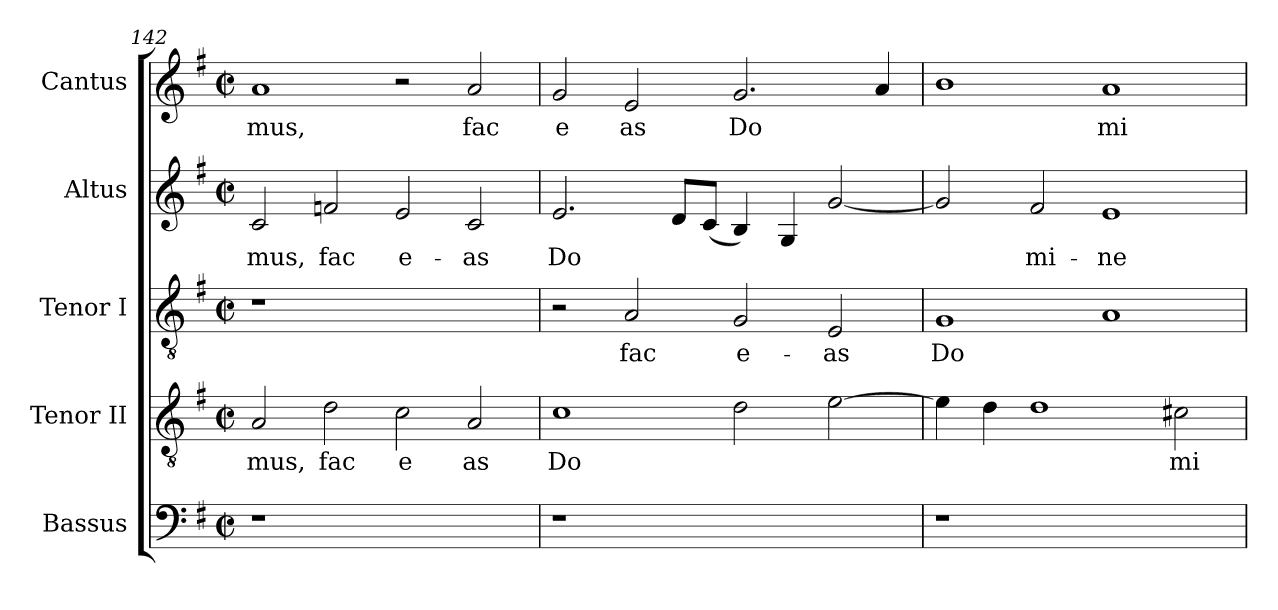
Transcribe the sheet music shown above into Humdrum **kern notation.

**kern	**kern	**text	**kern	**text	**kern	**text	**kern	**text
*part5	*part4	*part4	*part3	*part3	*part2	*part2	*part1	*part1
*staff5	*staff4	*staff4	*staff3	*staff3	*staff2	*staff2	*staff1	*staff1
*I"Bassus	*I"Tenor II	*	*I"Tenor I	*	*I"Altus	*	*I"Cantus	*
*I'B	*I'T II	*	*I'T I	*	*I'A	*	*I'C	*
*clefF4	*clefGv2	*	*clefGv2	*	*clefG2	*	*clefG2	*
*k[f#]	*k[f#]	*	*k[f#]	*	*k[f#]	*	*k[f#]	*
*G:	*G:	*	*G:	*	*G:	*	*G:	*
*M2/2	*M2/2	*	*M2/2	*	*M2/2	*	*M2/2	*
*met(c|)	*met(c|)	*	*met(c|)	*	*met(c|)	*	*met(c|)	*
=142	=142	=142	=142	=142	=142	=142	=142	=142
!	!	!LO:LY:b:cj	!	!	!	!LO:LY:b:cj	!	!LO:LY:b:cj
1r	2A/	mus,	1r	.	2c/	-mus,	1a	mus,
!	!	!LO:LY:b:cj	!	!	!	!LO:LY:b:cj	!	!
.	2d\	fac	.	.	2fn/	fac	.	.
!	!	!LO:LY:b:cj	!	!	!	!LO:LY:b:cj	!	!
1ryy	2c\	e	1ryy	.	2e/	e-	2r	.
!	!	!LO:LY:b:cj	!	!	!	!LO:LY:b:cj	!	!LO:LY:b:cj
.	2A/	as	.	.	2c/	-as	2a/	fac
!!LO:PB:g=z
=143	=143	=143	=143	=143	=143	=143	=143	=143
!	!	!LO:LY:b:cj	!	!	!	!LO:LY:b:cj	!	!LO:LY:b:cj
1r	1c	Do	2r	.	2.e/	Do-	2g/	e
!	!	!	!	!LO:LY:b:cj	!	!	!	!LO:LY:b:cj
.	.	.	2A/	fac	.	.	2e/	as
!	!	!	!	!	!	!LO:LY:b:cj	!	!
.	.	.	.	.	8d/L	--	.	.
!	!	!	!	!	!	!LO:LY:b:cj	!	!
.	.	.	.	.	(<8c/J	--	.	.
!	!	!LO:LY:b:cj	!	!LO:LY:b:cj	!	!LO:LY:b:cj	!	!LO:LY:b:cj
1ryy	2d\	.	2G/	e-	4B/)	--	2.g/	Do
!	!	!	!	!	!	!LO:LY:b:cj	!	!
.	.	.	.	.	4G/	--	.	.
!	!	!LO:LY:b:cj	!	!LO:LY:b:cj	!	!LO:LY:b:cj	!	!
.	[>2e\	.	2E/	-as	[<2g/	--	.	.
!	!	!	!	!	!	!	!	!LO:LY:b:cj
.	.	.	.	.	.	.	4a/	.
=144	=144	=144	=144	=144	=144	=144	=144	=144
!	!	!LO:LY:b:cj	!	!LO:LY:b:cj	!	!LO:LY:b:cj	!	!LO:LY:b:cj
1r	4e\]	.	1G	Do-	2g/]	--	1b	.
!	!	!LO:LY:b:cj	!	!	!	!	!	!
.	4d\	.	.	.	.	.	.	.
!	!	!LO:LY:b:cj	!	!	!	!LO:LY:b:cj	!	!
.	1d	.	.	.	2f#/	-mi-	.	.
!	!	!	!	!LO:LY:b:cj	!	!LO:LY:b:cj	!	!LO:LY:b:cj
1ryy	.	.	1A	--	1e	-ne	1a	mi
!	!	!LO:LY:b:cj	!	!	!	!	!	!
.	2c#\	mi	.	.	.	.	.	.
=	=	=	=	=	=	=	=	=
*-	*-	*-	*-	*-	*-	*-	*-	*-
